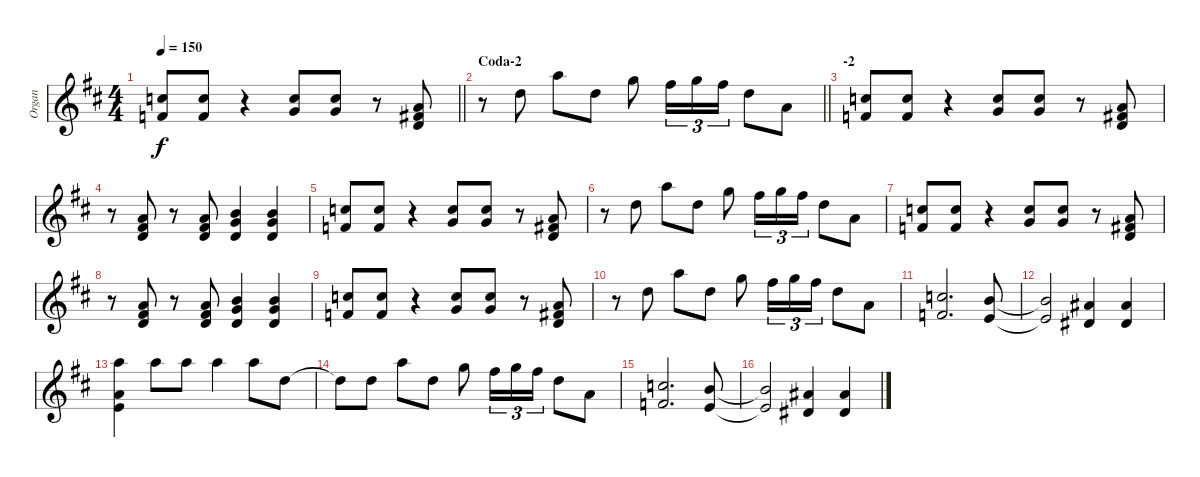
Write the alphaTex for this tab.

\track ("Organ" "Organ") {instrument drawbarorgan}
\staff {score}
\tuning (E4 B3 G3 D3 A2 E2 B1) {hide}
\ts (4 4)
\tempo 150
\clef g2
\barLineRight lightlight
\ks d
(8.1 6.2).8{dy f} (1.1 13.2).8 r.4 (8.1 8.2).8 (8.1 8.2).8 r.8 (5.1 7.2 7.3).8 |
\section ("" "Coda-2")
\barLineRight lightlight
r.8 10.1.8 17.1.8 10.1.8 15.1.8 14.1.16{tu (3 2)} 15.1.16{tu (3 2)} 14.1.16{tu (3 2)} 10.1.8 5.1.8 |
\section ("" "-2")
(8.1 6.2).8 (1.1 13.2).8 r.4 (8.1 8.2).8 (8.1 8.2).8 r.8 (5.1 7.2 7.3).8 |
r.8 (2.1 3.2 14.3).8 r.8 (5.1 7.2 7.3).8 (3.1 3.2 16.3).4 (7.1 8.2 7.3).4 |
(8.1 6.2).8 (1.1 13.2).8 r.4 (8.1 8.2).8 (8.1 8.2).8 r.8 (5.1 7.2 7.3).8 |
r.8 10.1.8 17.1.8 10.1.8 15.1.8 14.1.16{tu (3 2)} 15.1.16{tu (3 2)} 14.1.16{tu (3 2)} 10.1.8 5.1.8 |
(8.1 6.2).8 (1.1 13.2).8 r.4 (8.1 8.2).8 (8.1 8.2).8 r.8 (5.1 7.2 7.3).8 |
r.8 (2.1 3.2 14.3).8 r.8 (5.1 7.2 7.3).8 (3.1 3.2 16.3).4 (7.1 8.2 7.3).4 |
(8.1 6.2).8 (1.1 13.2).8 r.4 (8.1 8.2).8 (8.1 8.2).8 r.8 (5.1 7.2 7.3).8 |
r.8 10.1.8 17.1.8 10.1.8 15.1.8 14.1.16{tu (3 2)} 15.1.16{tu (3 2)} 14.1.16{tu (3 2)} 10.1.8 5.1.8 |
(1.1 13.2).2{d} (7.1 5.2).8 |
(7.1{t} 5.2{t}).2 (6.1 4.2).4 (6.1 4.2).4 |
(5.1 5.2 26.3).4 17.1.8 17.1.8 17.1.4 17.1.8 10.1.8 |
10.1{t}.8 10.1.8 17.1.8 10.1.8 15.1.8 14.1.16{tu (3 2)} 15.1.16{tu (3 2)} 14.1.16{tu (3 2)} 10.1.8 5.1.8 |
(1.1 13.2).2{d} (7.1 5.2).8 |
(7.1{t} 5.2{t}).2 (6.1 4.2).4 (6.1 4.2).4
